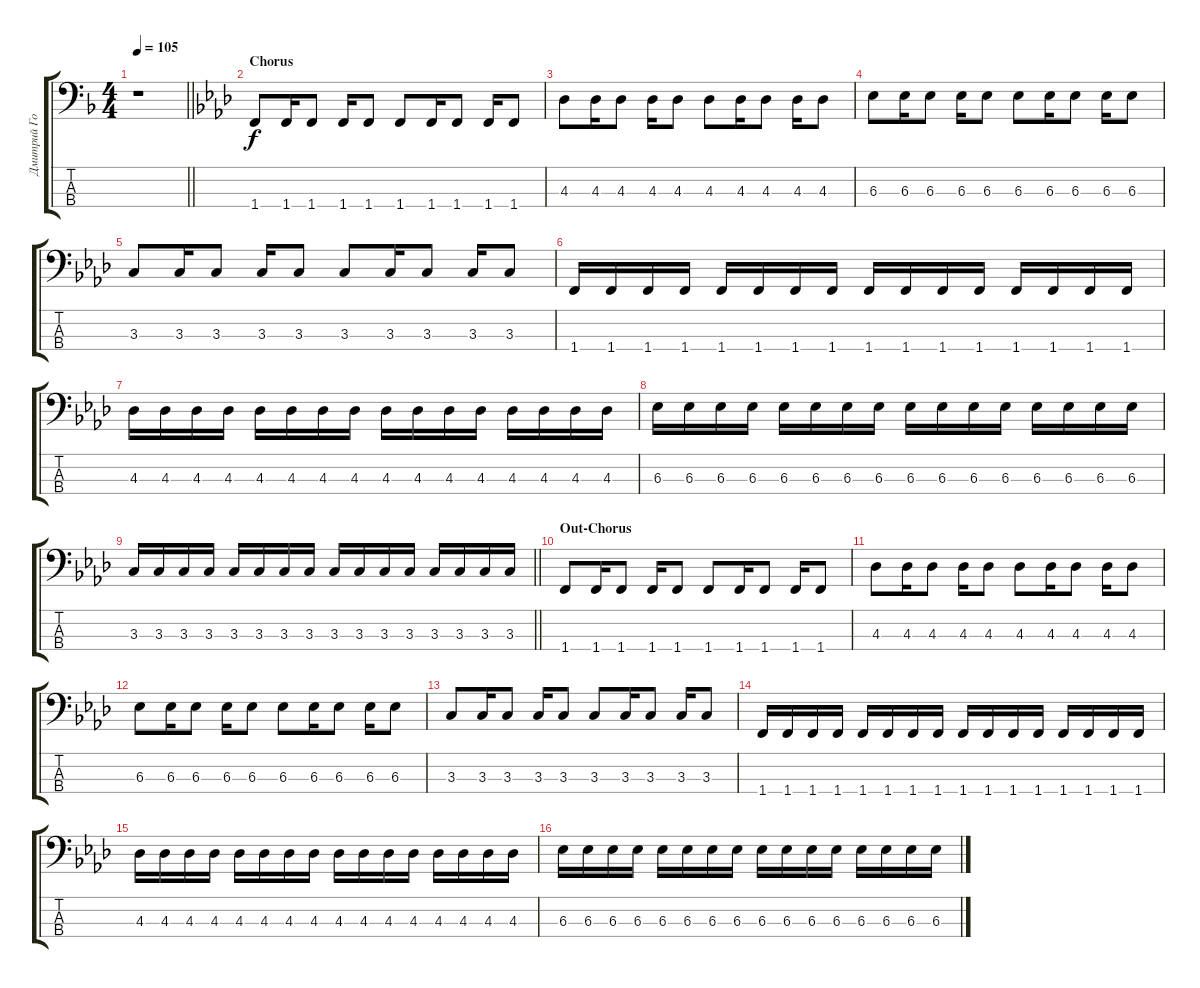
\track ("Дмитрий Голяшев" "Дмитрий Го") {instrument electricbasspick}
\staff {score tabs}
\tuning (G2 D2 A1 E1) {hide}
\ts (4 4)
\tempo 105
\clef f4
\barLineRight lightlight
\ks f
r.1{dy f} |
\section ("" "Chorus")
\ks ab
1.4.8 1.4.16 1.4.8 1.4.16 1.4.8 1.4.8 1.4.16 1.4.8 1.4.16 1.4.8 |
4.3.8 4.3.16 4.3.8 4.3.16 4.3.8 4.3.8 4.3.16 4.3.8 4.3.16 4.3.8 |
6.3.8 6.3.16 6.3.8 6.3.16 6.3.8 6.3.8 6.3.16 6.3.8 6.3.16 6.3.8 |
3.3.8 3.3.16 3.3.8 3.3.16 3.3.8 3.3.8 3.3.16 3.3.8 3.3.16 3.3.8 |
1.4.16 1.4.16 1.4.16 1.4.16 1.4.16 1.4.16 1.4.16 1.4.16 1.4.16 1.4.16 1.4.16 1.4.16 1.4.16 1.4.16 1.4.16 1.4.16 |
4.3.16 4.3.16 4.3.16 4.3.16 4.3.16 4.3.16 4.3.16 4.3.16 4.3.16 4.3.16 4.3.16 4.3.16 4.3.16 4.3.16 4.3.16 4.3.16 |
6.3.16 6.3.16 6.3.16 6.3.16 6.3.16 6.3.16 6.3.16 6.3.16 6.3.16 6.3.16 6.3.16 6.3.16 6.3.16 6.3.16 6.3.16 6.3.16 |
\barLineRight lightlight
3.3.16 3.3.16 3.3.16 3.3.16 3.3.16 3.3.16 3.3.16 3.3.16 3.3.16 3.3.16 3.3.16 3.3.16 3.3.16 3.3.16 3.3.16 3.3.16 |
\section ("" "Out-Chorus")
1.4.8 1.4.16 1.4.8 1.4.16 1.4.8 1.4.8 1.4.16 1.4.8 1.4.16 1.4.8 |
4.3.8 4.3.16 4.3.8 4.3.16 4.3.8 4.3.8 4.3.16 4.3.8 4.3.16 4.3.8 |
6.3.8 6.3.16 6.3.8 6.3.16 6.3.8 6.3.8 6.3.16 6.3.8 6.3.16 6.3.8 |
3.3.8 3.3.16 3.3.8 3.3.16 3.3.8 3.3.8 3.3.16 3.3.8 3.3.16 3.3.8 |
1.4.16 1.4.16 1.4.16 1.4.16 1.4.16 1.4.16 1.4.16 1.4.16 1.4.16 1.4.16 1.4.16 1.4.16 1.4.16 1.4.16 1.4.16 1.4.16 |
4.3.16 4.3.16 4.3.16 4.3.16 4.3.16 4.3.16 4.3.16 4.3.16 4.3.16 4.3.16 4.3.16 4.3.16 4.3.16 4.3.16 4.3.16 4.3.16 |
6.3.16 6.3.16 6.3.16 6.3.16 6.3.16 6.3.16 6.3.16 6.3.16 6.3.16 6.3.16 6.3.16 6.3.16 6.3.16 6.3.16 6.3.16 6.3.16
